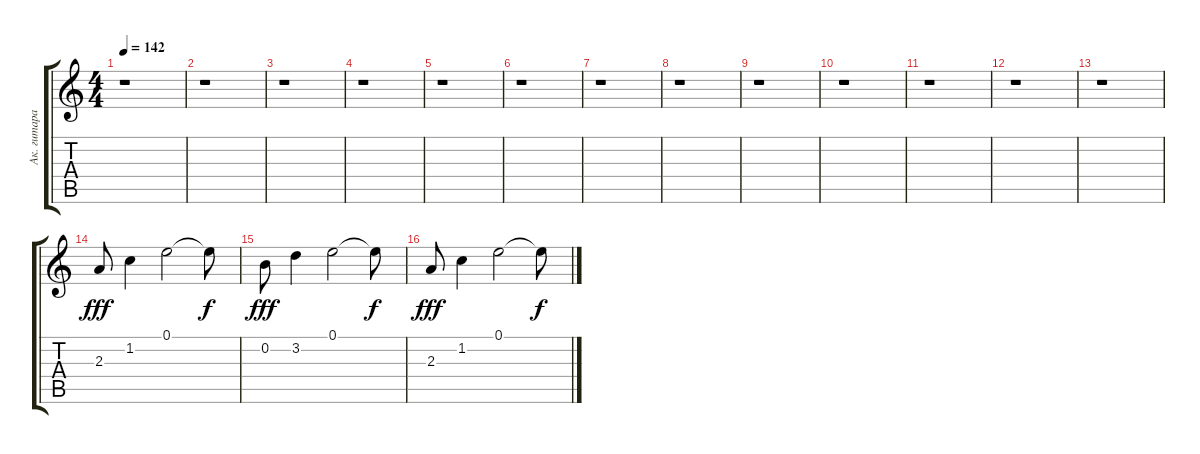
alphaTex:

\track ("Ак. гитара" "Ак. гитара") {instrument acousticguitarsteel}
\staff {score tabs}
\tuning (E4 B3 G3 D3 A2 E2) {hide}
\ts (4 4)
\tempo 142
\clef g2
\ks c
r.1{dy f} |
r.1 |
r.1 |
r.1 |
r.1 |
r.1 |
r.1 |
r.1 |
r.1 |
r.1 |
r.1 |
r.1 |
r.1 |
2.3.8{dy fff} 1.2.4 0.1.2 0.1{t}.8{dy f} |
0.2.8{dy fff} 3.2.4 0.1.2 0.1{t}.8{dy f} |
2.3.8{dy fff} 1.2.4 0.1.2 0.1{t}.8{dy f}
